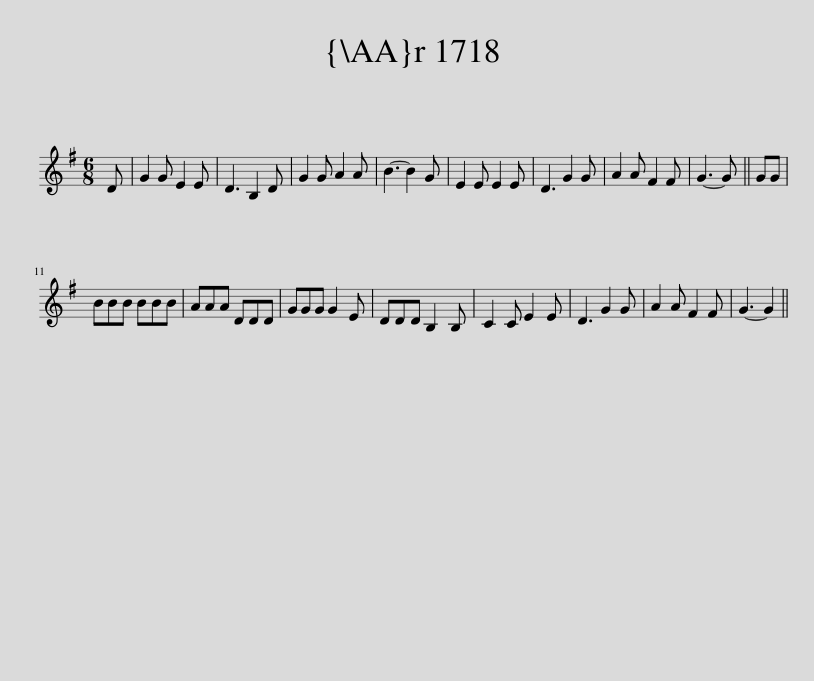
X:1
L:1/8
M:6/8
I:linebreak $
K:G
V:1 treble
V:1
 D | G2 G E2 E | D3 B,2 D | G2 G A2 A | B3- B2 G | %5
 E2 E E2 E | D3 G2 G | A2 A F2 F | G3- G || GG |$ %10
 BBB BBB | AAA DDD | GGG G2 E | DDD B,2 B, | C2 C E2 E | %15
 D3 G2 G | A2 A F2 F | G3- G2 || %18
